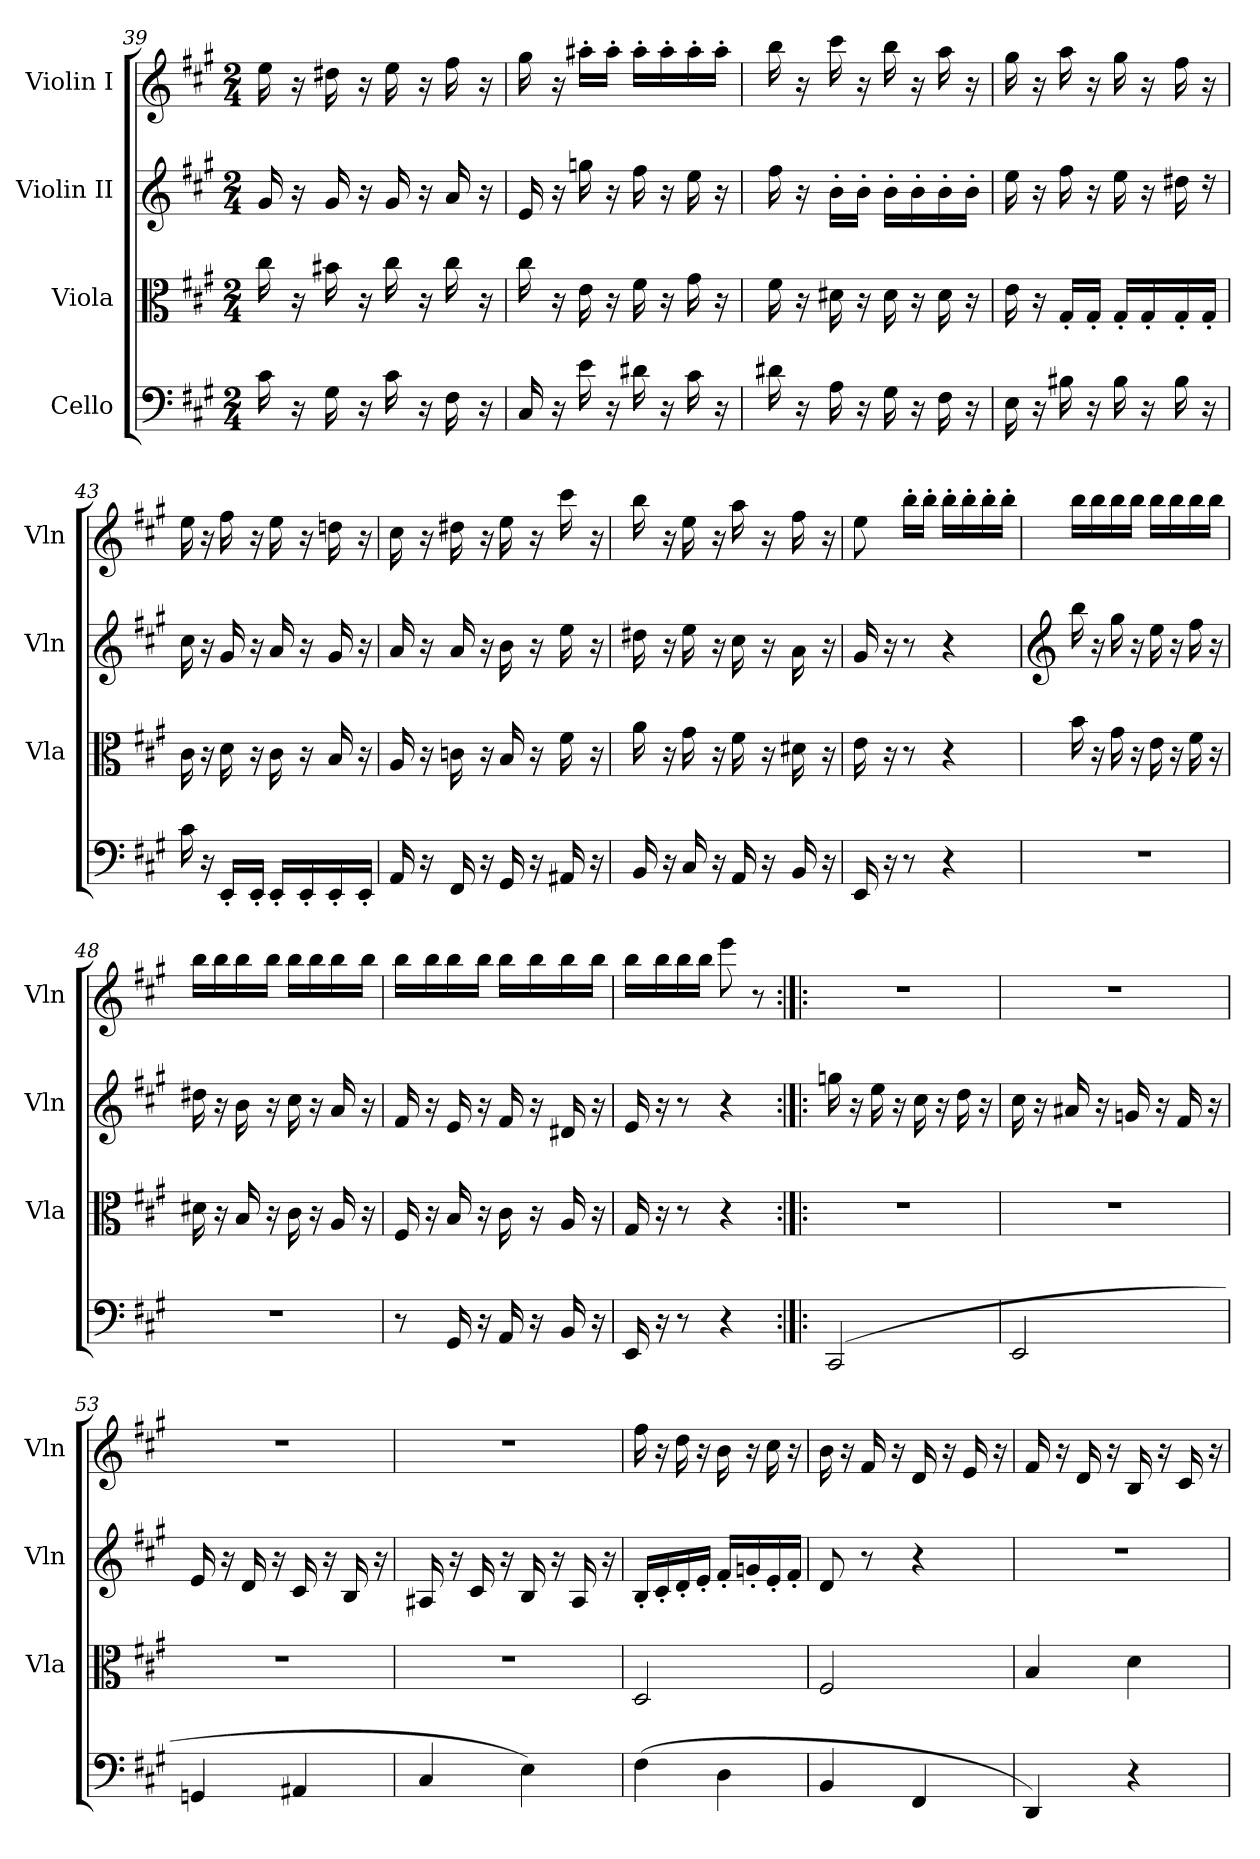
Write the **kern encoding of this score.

**kern	**kern	**kern	**kern
*part4	*part3	*part2	*part1
*staff4	*staff3	*staff2	*staff1
*I"Cello	*I"Viola	*I"Violin II	*I"Violin I
*	*I'Vla	*I'Vln	*I'Vln
*clefF4	*clefC3	*clefG2	*clefG2
*k[f#c#g#]	*k[f#c#g#]	*k[f#c#g#]	*k[f#c#g#]
*M2/4	*M2/4	*M2/4	*M2/4
=39	=39	=39	=39
16c#\	16cc#\	16g#/	16ee\
16r	16r	16r	16r
16G#\	16b#X\	16g#/	16dd#X\
16r	16r	16r	16r
16c#\	16cc#\	16g#/	16ee\
16r	16r	16r	16r
16F#\	16cc#\	16a/	16ff#\
16r	16r	16r	16r
=40	=40	=40	=40
16C#/	16cc#\	16e/	16gg#\
16r	16r	16r	16r
16e\	16e\	16ggn\	16aa#X'\LL
16r	16r	16r	16aa#'\JJ
16d#X\	16f#\	16ff#\	16aa#'\LL
16r	16r	16r	16aa#'\
16c#\	16g#\	16ee\	16aa#'\
16r	16r	16r	16aa#'\JJ
=41	=41	=41	=41
16d#X\	16f#\	16ff#\	16bb\
16r	16r	16r	16r
16A\	16d#X\	16b'\LL	16ccc#\
16r	16r	16b'\JJ	16r
16G#\	16d#\	16b'\LL	16bb\
16r	16r	16b'\	16r
16F#\	16d#\	16b'\	16aa\
16r	16r	16b'\JJ	16r
=42	=42	=42	=42
16E\	16e\	16ee\	16gg#\
16r	16r	16r	16r
16B#X\	16G#'/LL	16ff#\	16aa\
16r	16G#'/JJ	16r	16r
16B#\	16G#'/LL	16ee\	16gg#\
16r	16G#'/	16r	16r
16B#\	16G#'/	16dd#X\	16ff#\
16r	16G#'/JJ	16rdd	16r
!!LO:LB:g=z
=43	=43	=43	=43
16c#\	16c#\	16cc#\	16ee\
16r	16r	16r	16r
16EE'/LL	16d\	16g#/	16ff#\
16EE'/JJ	16r	16r	16r
16EE'/LL	16c#\	16a/	16ee\
16EE'/	16r	16r	16r
16EE'/	16B/	16g#/	16ddn\
16EE'/JJ	16r	16r	16r
=44	=44	=44	=44
16AA/	16A/	16a/	16cc#\
16r	16r	16r	16r
16FF#/	16cn\	16a/	16dd#X\
16r	16r	16r	16r
16GG#/	16B/	16b\	16ee\
16r	16r	16r	16r
16AA#X/	16f#\	16ee\	16ccc#\
16r	16r	16r	16r
=45	=45	=45	=45
16BB/	16a\	16dd#X\	16bb\
16r	16r	16r	16r
16C#/	16g#\	16ee\	16ee\
16r	16r	16r	16r
16AA/	16f#\	16cc#\	16aa\
16r	16r	16r	16r
16BB/	16d#X\	16a\	16ff#\
16r	16r	16r	16r
=46	=46	=46	=46
16EE/	16e\	16g#/	8ee\
16r	16r	16r	.
8r	8r	8r	16bb'\LL
.	.	.	16bb'\JJ
4r	4r	4r	16bb'\LL
.	.	.	16bb'\
.	.	.	16bb'\
.	.	.	16bb'\JJ
=47	=47	=47	=47
*	*	*clefG2	*
2r	16b\	16bb\	16bb\LL
.	16r	16r	16bb\
.	16g#\	16gg#\	16bb\
.	16r	16r	16bb\JJ
.	16e\	16ee\	16bb\LL
.	16r	16r	16bb\
.	16f#\	16ff#\	16bb\
.	16r	16r	16bb\JJ
=48	=48	=48	=48
2r	16d#X\	16dd#X\	16bb\LL
.	16r	16r	16bb\
.	16B/	16b\	16bb\
.	16r	16r	16bb\JJ
.	16c#\	16cc#\	16bb\LL
.	16r	16r	16bb\
.	16A/	16a/	16bb\
.	16r	16r	16bb\JJ
=49	=49	=49	=49
8r	16F#/	16f#/	16bb\LL
.	16r	16r	16bb\
16GG#/	16B/	16e/	16bb\
16r	16r	16r	16bb\JJ
16AA/	16c#\	16f#/	16bb\LL
16r	16r	16r	16bb\
16BB/	16A/	16d#X/	16bb\
16r	16r	16r	16bb\JJ
=50	=50	=50	=50
16EE/	16G#/	16e/	16bb\LL
16r	16r	16r	16bb\
8r	8r	8r	16bb\
.	.	.	16bb\JJ
4r	4r	4r	8eee\
.	.	.	8r
!!LO:PB:g=z
=51:|!|:	=51:|!|:	=51:|!|:	=51:|!|:
(>2CC#/	2r	16ggn\	2r
.	.	16r	.
.	.	16ee\	.
.	.	16r	.
.	.	16cc#\	.
.	.	16r	.
.	.	16dd\	.
.	.	16r	.
=52	=52	=52	=52
2EE/	2r	16cc#\	2r
.	.	16r	.
.	.	16a#X/	.
.	.	16r	.
.	.	16gn/	.
.	.	16r	.
.	.	16f#/	.
.	.	16r	.
=53	=53	=53	=53
4GGn/	2r	16e/	2r
.	.	16r	.
.	.	16d/	.
.	.	16r	.
4AA#X/	.	16c#/	.
.	.	16r	.
.	.	16B/	.
.	.	16r	.
=54	=54	=54	=54
4C#/	2r	16A#X/	2r
.	.	16r	.
.	.	16c#/	.
.	.	16r	.
4E\)	.	16B/	.
.	.	16r	.
.	.	16A#/	.
.	.	16r	.
=55	=55	=55	=55
(>4F#\	2D/	16B'/LL	16ff#\
.	.	16c#'/	16r
.	.	16d'/	16dd\
.	.	16e'/JJ	16r
4D\	.	16f#'/LL	16b\
.	.	16gn'/	16r
.	.	16e'/	16cc#\
.	.	16f#'/JJ	16r
=56	=56	=56	=56
4BB/	2F#/	8d/	16b\
.	.	.	16r
.	.	8r	16f#/
.	.	.	16r
4FF#/	.	4r	16d/
.	.	.	16r
.	.	.	16e/
.	.	.	16r
=57	=57	=57	=57
4DD/)	4B/	2r	16f#/
.	.	.	16r
.	.	.	16d/
.	.	.	16r
4r	4d\	.	16B/
.	.	.	16r
.	.	.	16c#/
.	.	.	16r
=	=	=	=
*-	*-	*-	*-
